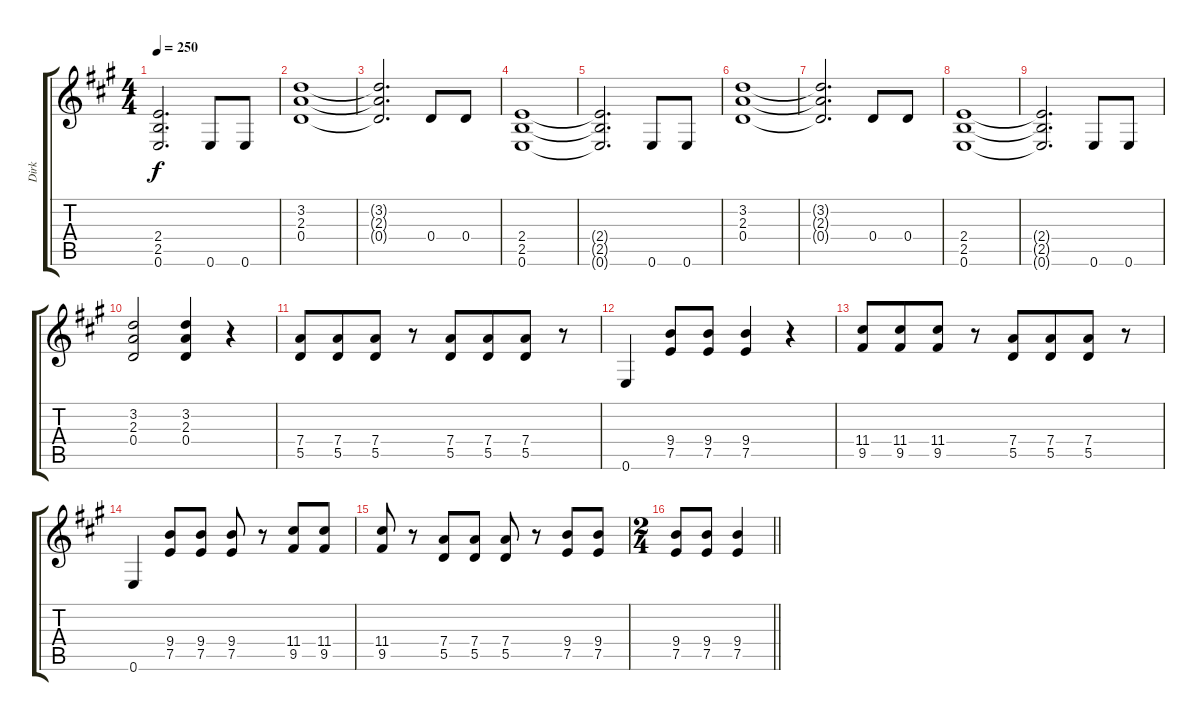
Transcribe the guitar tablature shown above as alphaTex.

\track ("Dirk" "Dirk") {instrument distortionguitar}
\staff {score tabs}
\tuning (E4 B3 G3 D3 A2 E2) {hide}
\ts (4 4)
\tempo 250
\clef g2
\ks a
(2.4{t} 2.5{t} 0.6{t}).2{d dy f} 0.6.8 0.6.8 |
(3.2 2.3 0.4).1 |
(3.2{t} 2.3{t} 0.4{t}).2{d} 0.4.8 0.4.8 |
(2.4 2.5 0.6).1 |
(2.4{t} 2.5{t} 0.6{t}).2{d} 0.6.8 0.6.8 |
(3.2 2.3 0.4).1 |
(3.2{t} 2.3{t} 0.4{t}).2{d} 0.4.8 0.4.8 |
(2.4 2.5 0.6).1 |
(2.4{t} 2.5{t} 0.6{t}).2{d} 0.6.8 0.6.8 |
(3.2 2.3 0.4).2 (3.2 2.3 0.4).4 r.4 |
(7.4 5.5).8 (7.4 5.5).8{beam merge} (7.4 5.5).8 r.8 (7.4 5.5).8 (7.4 5.5).8{beam merge} (7.4 5.5).8 r.8 |
0.6.4 (9.4 7.5).8 (9.4 7.5).8 (9.4 7.5).4 r.4 |
(11.4 9.5).8 (11.4 9.5).8{beam merge} (11.4 9.5).8 r.8 (7.4 5.5).8 (7.4 5.5).8{beam merge} (7.4 5.5).8 r.8 |
0.6.4 (9.4 7.5).8 (9.4 7.5).8 (9.4 7.5).8 r.8 (11.4 9.5).8 (11.4 9.5).8 |
(11.4 9.5).8 r.8 (7.4 5.5).8 (7.4 5.5).8 (7.4 5.5).8 r.8 (9.4 7.5).8 (9.4 7.5).8 |
\ts (2 4)
\barLineRight lightlight
(9.4 7.5).8 (9.4 7.5).8 (9.4 7.5).4
